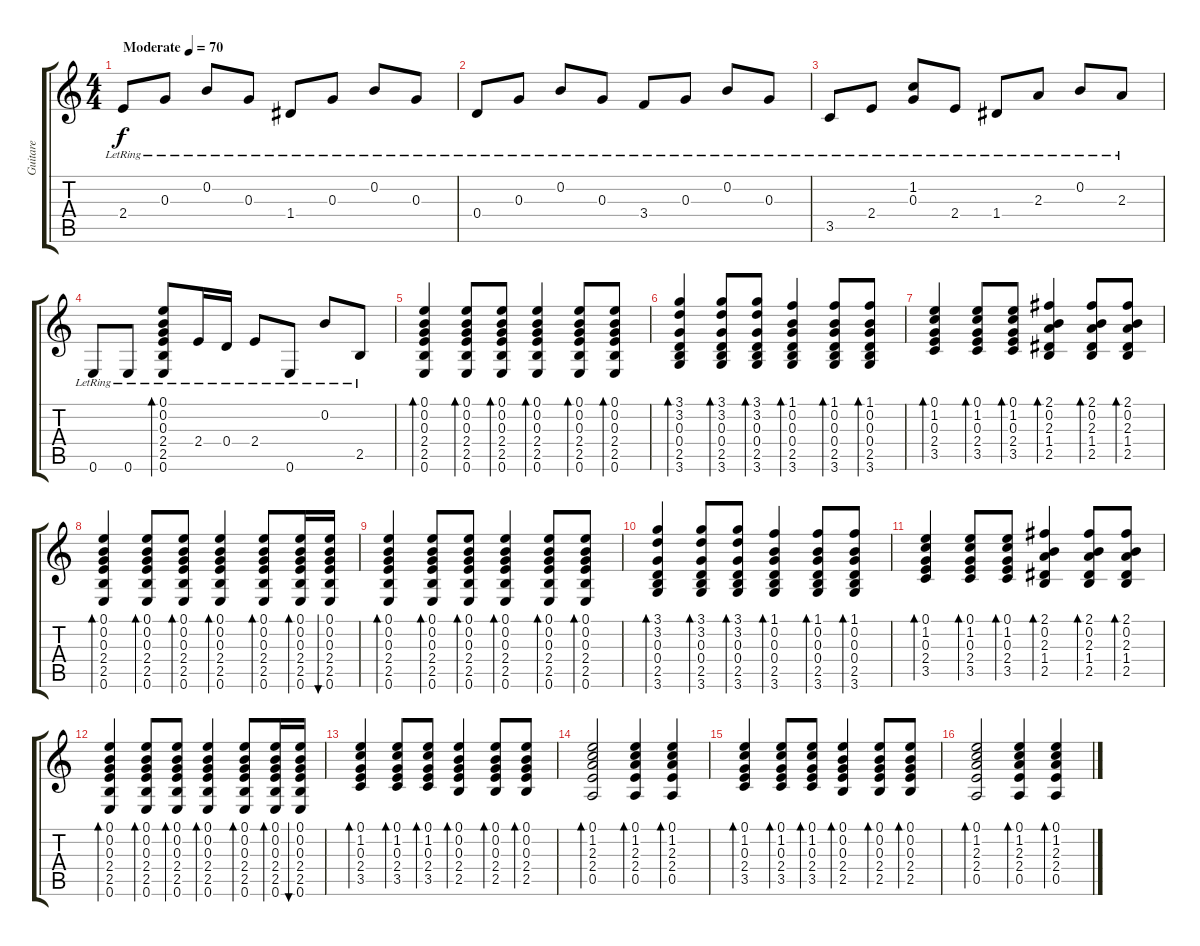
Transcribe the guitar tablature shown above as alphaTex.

\track ("Guitare" "Guitare") {instrument acousticguitarsteel}
\staff {score tabs}
\tuning (E4 B3 G3 D3 A2 E2) {hide}
\ts (4 4)
\tempo (70 "Moderate")
\clef g2
\ks c
2.4{lr}.8{dy f instrument acousticguitarsteel} 0.3{lr}.8 0.2{lr}.8 0.3{lr}.8 1.4{lr}.8 0.3{lr}.8 0.2{lr}.8 0.3{lr}.8 |
0.4{lr}.8 0.3{lr}.8 0.2{lr}.8 0.3{lr}.8 3.4{lr}.8 0.3{lr}.8 0.2{lr}.8 0.3{lr}.8 |
3.5{lr}.8 2.4{lr}.8 (1.2{lr} 0.3{lr}).8 2.4{lr}.8 1.4{lr}.8 2.3{lr}.8 0.2{lr}.8 2.3{lr}.8 |
0.6{lr}.8 0.6{lr}.8 (0.1{lr} 0.2{lr} 0.3{lr} 2.4{lr} 2.5{lr} 0.6{lr}).8{bd 60} 2.4{lr}.16 0.4{lr}.16 2.4{lr}.8 0.6{lr}.8 0.2{lr}.8 2.5{lr}.8 |
(0.1 0.2 0.3 2.4 2.5 0.6).4{bd 60} (0.1 0.2 0.3 2.4 2.5 0.6).8{bd 60} (0.1 0.2 0.3 2.4 2.5 0.6).8{bd 60} (0.1 0.2 0.3 2.4 2.5 0.6).4{bd 60} (0.1 0.2 0.3 2.4 2.5 0.6).8{bd 60} (0.1 0.2 0.3 2.4 2.5 0.6).8{bd 60} |
(3.1 3.2 0.3 0.4 2.5 3.6).4{bd 60} (3.1 3.2 0.3 0.4 2.5 3.6).8{bd 60} (3.1 3.2 0.3 0.4 2.5 3.6).8{bd 60} (1.1 0.2 0.3 0.4 2.5 3.6).4{bd 60} (1.1 0.2 0.3 0.4 2.5 3.6).8{bd 60} (1.1 0.2 0.3 0.4 2.5 3.6).8{bd 60} |
(0.1 1.2 0.3 2.4 3.5).4{bd 60} (0.1 1.2 0.3 2.4 3.5).8{bd 60} (0.1 1.2 0.3 2.4 3.5).8{bd 60} (2.1 0.2 2.3 1.4 2.5).4{bd 60} (2.1 0.2 2.3 1.4 2.5).8{bd 60} (2.1 0.2 2.3 1.4 2.5).8{bd 60} |
(0.1 0.2 0.3 2.4 2.5 0.6).4{bd 60} (0.1 0.2 0.3 2.4 2.5 0.6).8{bd 60} (0.1 0.2 0.3 2.4 2.5 0.6).8{bd 60} (0.1 0.2 0.3 2.4 2.5 0.6).4{bd 60} (0.1 0.2 0.3 2.4 2.5 0.6).8{bd 60} (0.1 0.2 0.3 2.4 2.5 0.6).16{bd 60} (0.1 0.2 0.3 2.4 2.5 0.6).16{bu 60} |
(0.1 0.2 0.3 2.4 2.5 0.6).4{bd 60} (0.1 0.2 0.3 2.4 2.5 0.6).8{bd 60} (0.1 0.2 0.3 2.4 2.5 0.6).8{bd 60} (0.1 0.2 0.3 2.4 2.5 0.6).4{bd 60} (0.1 0.2 0.3 2.4 2.5 0.6).8{bd 60} (0.1 0.2 0.3 2.4 2.5 0.6).8{bd 60} |
(3.1 3.2 0.3 0.4 2.5 3.6).4{bd 60} (3.1 3.2 0.3 0.4 2.5 3.6).8{bd 60} (3.1 3.2 0.3 0.4 2.5 3.6).8{bd 60} (1.1 0.2 0.3 0.4 2.5 3.6).4{bd 60} (1.1 0.2 0.3 0.4 2.5 3.6).8{bd 60} (1.1 0.2 0.3 0.4 2.5 3.6).8{bd 60} |
(0.1 1.2 0.3 2.4 3.5).4{bd 60} (0.1 1.2 0.3 2.4 3.5).8{bd 60} (0.1 1.2 0.3 2.4 3.5).8{bd 60} (2.1 0.2 2.3 1.4 2.5).4{bd 60} (2.1 0.2 2.3 1.4 2.5).8{bd 60} (2.1 0.2 2.3 1.4 2.5).8{bd 60} |
(0.1 0.2 0.3 2.4 2.5 0.6).4{bd 60} (0.1 0.2 0.3 2.4 2.5 0.6).8{bd 60} (0.1 0.2 0.3 2.4 2.5 0.6).8{bd 60} (0.1 0.2 0.3 2.4 2.5 0.6).4{bd 60} (0.1 0.2 0.3 2.4 2.5 0.6).8{bd 60} (0.1 0.2 0.3 2.4 2.5 0.6).16{bd 60} (0.1 0.2 0.3 2.4 2.5 0.6).16{bu 60} |
(0.1 1.2 0.3 2.4 3.5).4{bd 60} (0.1 1.2 0.3 2.4 3.5).8{bd 60} (0.1 1.2 0.3 2.4 3.5).8{bd 60} (0.1 0.2 0.3 2.4 2.5).4{bd 60} (0.1 0.2 0.3 2.4 2.5).8{bd 60} (0.1 0.2 0.3 2.4 2.5).8{bd 60} |
(0.1 1.2 2.3 2.4 0.5).2{bd 60} (0.1 1.2 2.3 2.4 0.5).4{bd 60} (0.1 1.2 2.3 2.4 0.5).4{bd 60} |
(0.1 1.2 0.3 2.4 3.5).4{bd 60} (0.1 1.2 0.3 2.4 3.5).8{bd 60} (0.1 1.2 0.3 2.4 3.5).8{bd 60} (0.1 0.2 0.3 2.4 2.5).4{bd 60} (0.1 0.2 0.3 2.4 2.5).8{bd 60} (0.1 0.2 0.3 2.4 2.5).8{bd 60} |
(0.1 1.2 2.3 2.4 0.5).2{bd 60} (0.1 1.2 2.3 2.4 0.5).4{bd 60} (0.1 1.2 2.3 2.4 0.5).4{bd 60}
